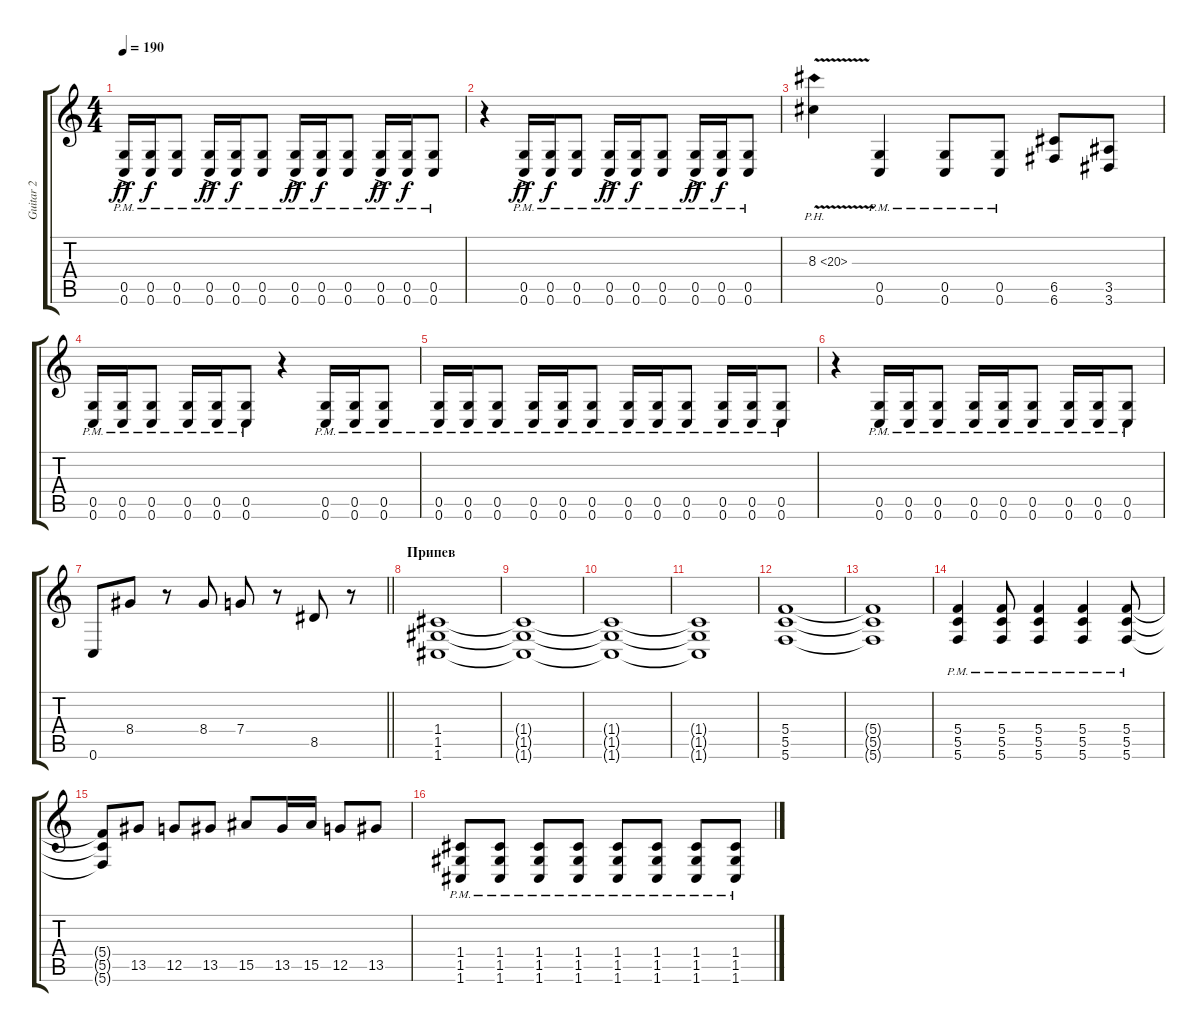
\track ("Guitar 2" "Guitar 2") {instrument distortionguitar}
\staff {score tabs}
\tuning (D4 A3 F3 C3 G2 C2) {hide}
\ts (4 4)
\tempo 190
\clef g2
\ks c
(0.5{pm} 0.6{ac pm}).16{dy ff} (0.5{pm} 0.6{pm}).16{dy f} (0.5{pm} 0.6{pm}).8 (0.5{pm} 0.6{ac pm}).16{dy ff} (0.5{pm} 0.6{pm}).16{dy f} (0.5{pm} 0.6{pm}).8 (0.5{pm} 0.6{ac pm}).16{dy ff} (0.5{pm} 0.6{pm}).16{dy f} (0.5{pm} 0.6{pm}).8 (0.5{pm} 0.6{ac pm}).16{dy ff} (0.5{pm} 0.6{pm}).16{dy f} (0.5{pm} 0.6{pm}).8 |
r.4 (0.5{pm} 0.6{ac pm}).16{dy ff} (0.5{pm} 0.6{pm}).16{dy f} (0.5{pm} 0.6{pm}).8 (0.5{pm} 0.6{ac pm}).16{dy ff} (0.5{pm} 0.6{pm}).16{dy f} (0.5{pm} 0.6{pm}).8 (0.5{pm} 0.6{ac pm}).16{dy ff} (0.5{pm} 0.6{pm}).16{dy f} (0.5{pm} 0.6{pm}).8 |
8.3{ph 12 v}.4 (0.5{pm} 0.6{pm}).4 (0.5{pm} 0.6{pm}).8 (0.5{pm} 0.6{pm}).8 (6.5 6.6).8 (3.5 3.6).8 |
(0.5{pm} 0.6{pm}).16 (0.5{pm} 0.6{pm}).16 (0.5{pm} 0.6{pm}).8 (0.5{pm} 0.6{pm}).16 (0.5{pm} 0.6{pm}).16 (0.5{pm} 0.6{pm}).8 r.4 (0.5{pm} 0.6{pm}).16 (0.5{pm} 0.6{pm}).16 (0.5{pm} 0.6{pm}).8 |
(0.5{pm} 0.6{pm}).16 (0.5{pm} 0.6{pm}).16 (0.5{pm} 0.6{pm}).8 (0.5{pm} 0.6{pm}).16 (0.5{pm} 0.6{pm}).16 (0.5{pm} 0.6{pm}).8 (0.5{pm} 0.6{pm}).16 (0.5{pm} 0.6{pm}).16 (0.5{pm} 0.6{pm}).8 (0.5{pm} 0.6{pm}).16 (0.5{pm} 0.6{pm}).16 (0.5{pm} 0.6{pm}).8 |
r.4 (0.5{pm} 0.6{pm}).16 (0.5{pm} 0.6{pm}).16 (0.5{pm} 0.6{pm}).8 (0.5{pm} 0.6{pm}).16 (0.5{pm} 0.6{pm}).16 (0.5{pm} 0.6{pm}).8 (0.5{pm} 0.6{pm}).16 (0.5{pm} 0.6{pm}).16 (0.5{pm} 0.6{pm}).8 |
\barLineRight lightlight
0.6.8 8.4.8 r.8 8.4.8 7.4.8 r.8 8.5.8 r.8 |
\section ("" "Припев")
(1.4 1.5 1.6).1 |
(1.4{t} 1.5{t} 1.6{t}).1 |
(1.4{t} 1.5{t} 1.6{t}).1 |
(1.4{t} 1.5{t} 1.6{t}).1 |
(5.4 5.5 5.6).1 |
(5.4{t} 5.5{t} 5.6{t}).1 |
(5.4{pm} 5.5{pm} 5.6{pm}).4 (5.4{pm} 5.5{pm} 5.6{pm}).8 (5.4{pm} 5.5{pm} 5.6{pm}).4 (5.4{pm} 5.5{pm} 5.6{pm}).4 (5.4{pm} 5.5{pm} 5.6{pm}).8 |
(5.4{t} 5.5{t} 5.6{t}).8 13.5.8 12.5.8 13.5.8 15.5.8 13.5.16 15.5.16 12.5.8 13.5.8 |
(1.4{pm} 1.5{pm} 1.6{pm}).8 (1.4{pm} 1.5{pm} 1.6{pm}).8 (1.4{pm} 1.5{pm} 1.6{pm}).8 (1.4{pm} 1.5{pm} 1.6{pm}).8 (1.4{pm} 1.5{pm} 1.6{pm}).8 (1.4{pm} 1.5{pm} 1.6{pm}).8 (1.4{pm} 1.5{pm} 1.6{pm}).8 (1.4{pm} 1.5{pm} 1.6{pm}).8
